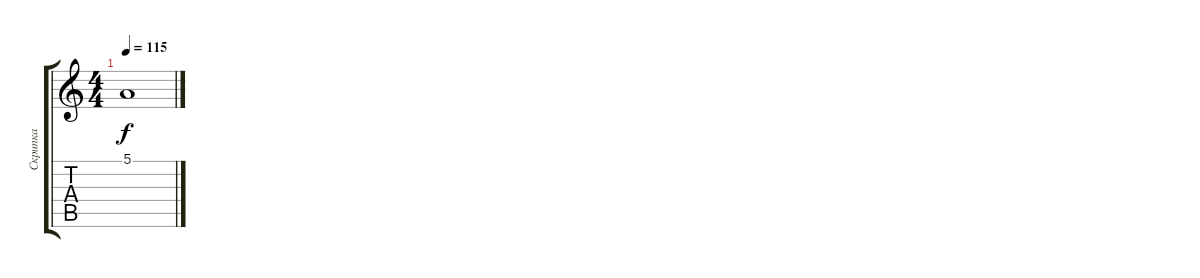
\track ("Скрипка " "Скрипка ") {instrument stringensemble1}
\staff {score tabs}
\tuning (E4 B3 G3 D3 A2 E2) {hide}
\ts (4 4)
\tempo 115
\clef g2
\ks aminor
5.1.1{dy f}
